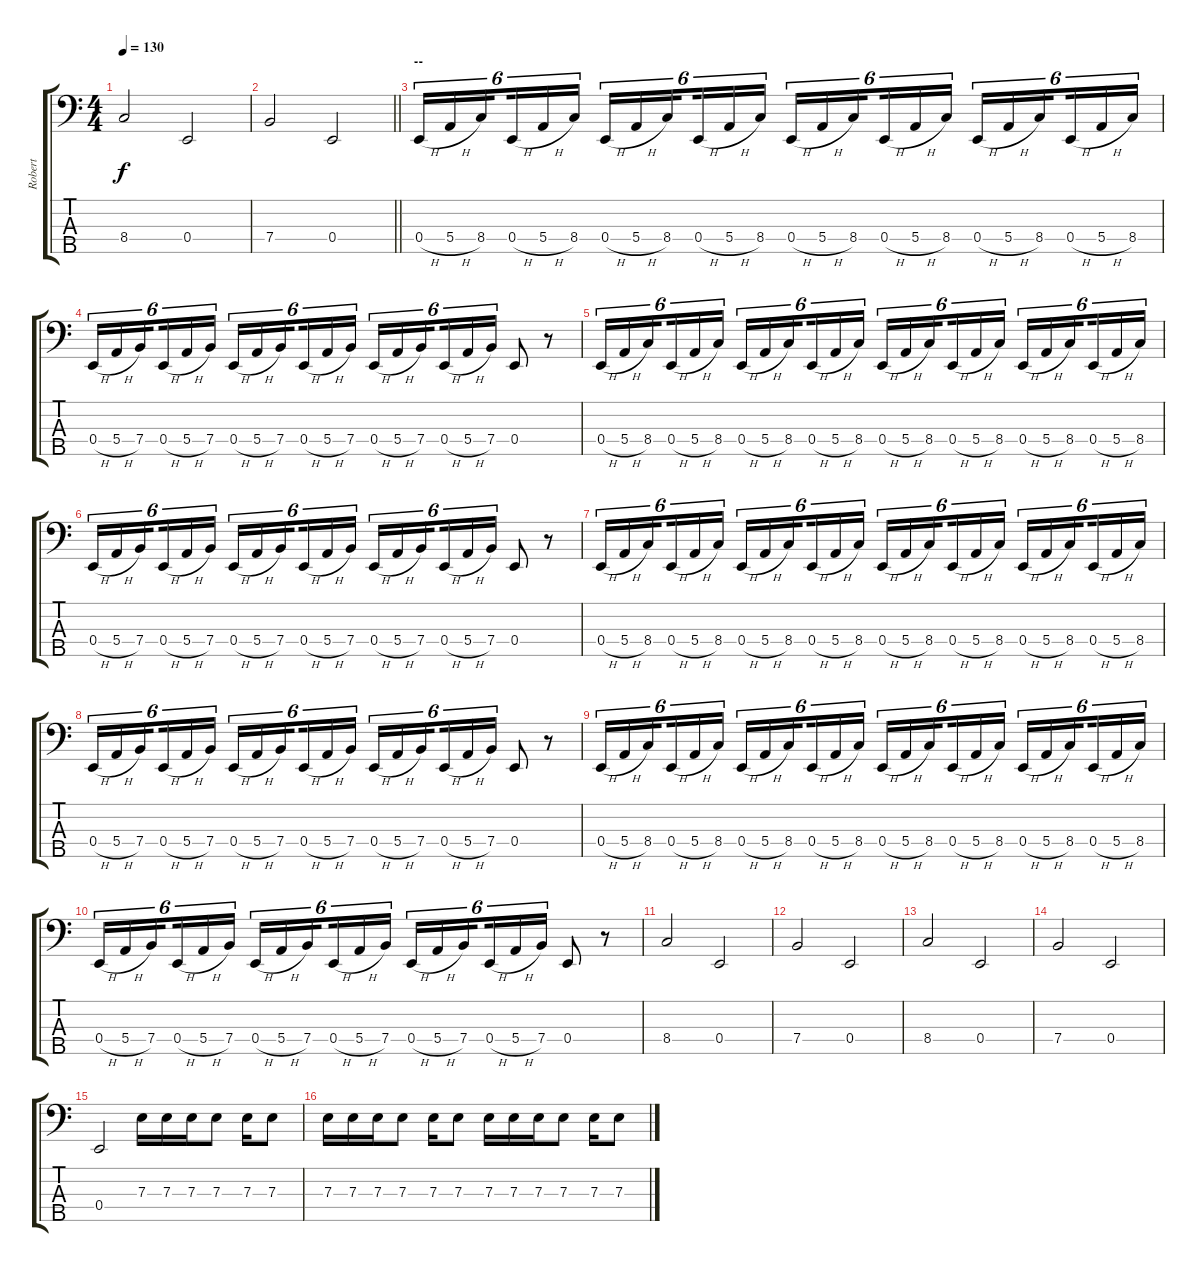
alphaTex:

\track ("Robert" "Robert") {instrument electricbassfinger}
\staff {score tabs}
\tuning (G2 D2 A1 E1 B0) {hide}
\ts (4 4)
\tempo 130
\clef f4
\ks c
8.4.2{dy f} 0.4.2 |
\barLineRight lightlight
7.4.2 0.4.2 |
\section ("" "--")
0.4{h}.16{tu (6 4)} 5.4{h}.16{tu (6 4)} 8.4.16{tu (6 4) beam splitsecondary} 0.4{h}.16{tu (6 4)} 5.4{h}.16{tu (6 4)} 8.4.16{tu (6 4)} 0.4{h}.16{tu (6 4)} 5.4{h}.16{tu (6 4)} 8.4.16{tu (6 4) beam splitsecondary} 0.4{h}.16{tu (6 4)} 5.4{h}.16{tu (6 4)} 8.4.16{tu (6 4)} 0.4{h}.16{tu (6 4)} 5.4{h}.16{tu (6 4)} 8.4.16{tu (6 4) beam splitsecondary} 0.4{h}.16{tu (6 4)} 5.4{h}.16{tu (6 4)} 8.4.16{tu (6 4)} 0.4{h}.16{tu (6 4)} 5.4{h}.16{tu (6 4)} 8.4.16{tu (6 4) beam splitsecondary} 0.4{h}.16{tu (6 4)} 5.4{h}.16{tu (6 4)} 8.4.16{tu (6 4)} |
0.4{h}.16{tu (6 4)} 5.4{h}.16{tu (6 4)} 7.4.16{tu (6 4) beam splitsecondary} 0.4{h}.16{tu (6 4)} 5.4{h}.16{tu (6 4)} 7.4.16{tu (6 4)} 0.4{h}.16{tu (6 4)} 5.4{h}.16{tu (6 4)} 7.4.16{tu (6 4) beam splitsecondary} 0.4{h}.16{tu (6 4)} 5.4{h}.16{tu (6 4)} 7.4.16{tu (6 4)} 0.4{h}.16{tu (6 4)} 5.4{h}.16{tu (6 4)} 7.4.16{tu (6 4) beam splitsecondary} 0.4{h}.16{tu (6 4)} 5.4{h}.16{tu (6 4)} 7.4.16{tu (6 4)} 0.4.8 r.8 |
0.4{h}.16{tu (6 4)} 5.4{h}.16{tu (6 4)} 8.4.16{tu (6 4) beam splitsecondary} 0.4{h}.16{tu (6 4)} 5.4{h}.16{tu (6 4)} 8.4.16{tu (6 4)} 0.4{h}.16{tu (6 4)} 5.4{h}.16{tu (6 4)} 8.4.16{tu (6 4) beam splitsecondary} 0.4{h}.16{tu (6 4)} 5.4{h}.16{tu (6 4)} 8.4.16{tu (6 4)} 0.4{h}.16{tu (6 4)} 5.4{h}.16{tu (6 4)} 8.4.16{tu (6 4) beam splitsecondary} 0.4{h}.16{tu (6 4)} 5.4{h}.16{tu (6 4)} 8.4.16{tu (6 4)} 0.4{h}.16{tu (6 4)} 5.4{h}.16{tu (6 4)} 8.4.16{tu (6 4) beam splitsecondary} 0.4{h}.16{tu (6 4)} 5.4{h}.16{tu (6 4)} 8.4.16{tu (6 4)} |
0.4{h}.16{tu (6 4)} 5.4{h}.16{tu (6 4)} 7.4.16{tu (6 4) beam splitsecondary} 0.4{h}.16{tu (6 4)} 5.4{h}.16{tu (6 4)} 7.4.16{tu (6 4)} 0.4{h}.16{tu (6 4)} 5.4{h}.16{tu (6 4)} 7.4.16{tu (6 4) beam splitsecondary} 0.4{h}.16{tu (6 4)} 5.4{h}.16{tu (6 4)} 7.4.16{tu (6 4)} 0.4{h}.16{tu (6 4)} 5.4{h}.16{tu (6 4)} 7.4.16{tu (6 4) beam splitsecondary} 0.4{h}.16{tu (6 4)} 5.4{h}.16{tu (6 4)} 7.4.16{tu (6 4)} 0.4.8 r.8 |
0.4{h}.16{tu (6 4)} 5.4{h}.16{tu (6 4)} 8.4.16{tu (6 4) beam splitsecondary} 0.4{h}.16{tu (6 4)} 5.4{h}.16{tu (6 4)} 8.4.16{tu (6 4)} 0.4{h}.16{tu (6 4)} 5.4{h}.16{tu (6 4)} 8.4.16{tu (6 4) beam splitsecondary} 0.4{h}.16{tu (6 4)} 5.4{h}.16{tu (6 4)} 8.4.16{tu (6 4)} 0.4{h}.16{tu (6 4)} 5.4{h}.16{tu (6 4)} 8.4.16{tu (6 4) beam splitsecondary} 0.4{h}.16{tu (6 4)} 5.4{h}.16{tu (6 4)} 8.4.16{tu (6 4)} 0.4{h}.16{tu (6 4)} 5.4{h}.16{tu (6 4)} 8.4.16{tu (6 4) beam splitsecondary} 0.4{h}.16{tu (6 4)} 5.4{h}.16{tu (6 4)} 8.4.16{tu (6 4)} |
0.4{h}.16{tu (6 4)} 5.4{h}.16{tu (6 4)} 7.4.16{tu (6 4) beam splitsecondary} 0.4{h}.16{tu (6 4)} 5.4{h}.16{tu (6 4)} 7.4.16{tu (6 4)} 0.4{h}.16{tu (6 4)} 5.4{h}.16{tu (6 4)} 7.4.16{tu (6 4) beam splitsecondary} 0.4{h}.16{tu (6 4)} 5.4{h}.16{tu (6 4)} 7.4.16{tu (6 4)} 0.4{h}.16{tu (6 4)} 5.4{h}.16{tu (6 4)} 7.4.16{tu (6 4) beam splitsecondary} 0.4{h}.16{tu (6 4)} 5.4{h}.16{tu (6 4)} 7.4.16{tu (6 4)} 0.4.8 r.8 |
0.4{h}.16{tu (6 4)} 5.4{h}.16{tu (6 4)} 8.4.16{tu (6 4) beam splitsecondary} 0.4{h}.16{tu (6 4)} 5.4{h}.16{tu (6 4)} 8.4.16{tu (6 4)} 0.4{h}.16{tu (6 4)} 5.4{h}.16{tu (6 4)} 8.4.16{tu (6 4) beam splitsecondary} 0.4{h}.16{tu (6 4)} 5.4{h}.16{tu (6 4)} 8.4.16{tu (6 4)} 0.4{h}.16{tu (6 4)} 5.4{h}.16{tu (6 4)} 8.4.16{tu (6 4) beam splitsecondary} 0.4{h}.16{tu (6 4)} 5.4{h}.16{tu (6 4)} 8.4.16{tu (6 4)} 0.4{h}.16{tu (6 4)} 5.4{h}.16{tu (6 4)} 8.4.16{tu (6 4) beam splitsecondary} 0.4{h}.16{tu (6 4)} 5.4{h}.16{tu (6 4)} 8.4.16{tu (6 4)} |
0.4{h}.16{tu (6 4)} 5.4{h}.16{tu (6 4)} 7.4.16{tu (6 4) beam splitsecondary} 0.4{h}.16{tu (6 4)} 5.4{h}.16{tu (6 4)} 7.4.16{tu (6 4)} 0.4{h}.16{tu (6 4)} 5.4{h}.16{tu (6 4)} 7.4.16{tu (6 4) beam splitsecondary} 0.4{h}.16{tu (6 4)} 5.4{h}.16{tu (6 4)} 7.4.16{tu (6 4)} 0.4{h}.16{tu (6 4)} 5.4{h}.16{tu (6 4)} 7.4.16{tu (6 4) beam splitsecondary} 0.4{h}.16{tu (6 4)} 5.4{h}.16{tu (6 4)} 7.4.16{tu (6 4)} 0.4.8 r.8 |
8.4.2 0.4.2 |
7.4.2 0.4.2 |
8.4.2 0.4.2 |
7.4.2 0.4.2 |
0.4.2 7.3.16 7.3.16 7.3.16 7.3.8 7.3.16 7.3.8 |
7.3.16 7.3.16 7.3.16 7.3.8 7.3.16 7.3.8 7.3.16 7.3.16 7.3.16 7.3.8 7.3.16 7.3.8
